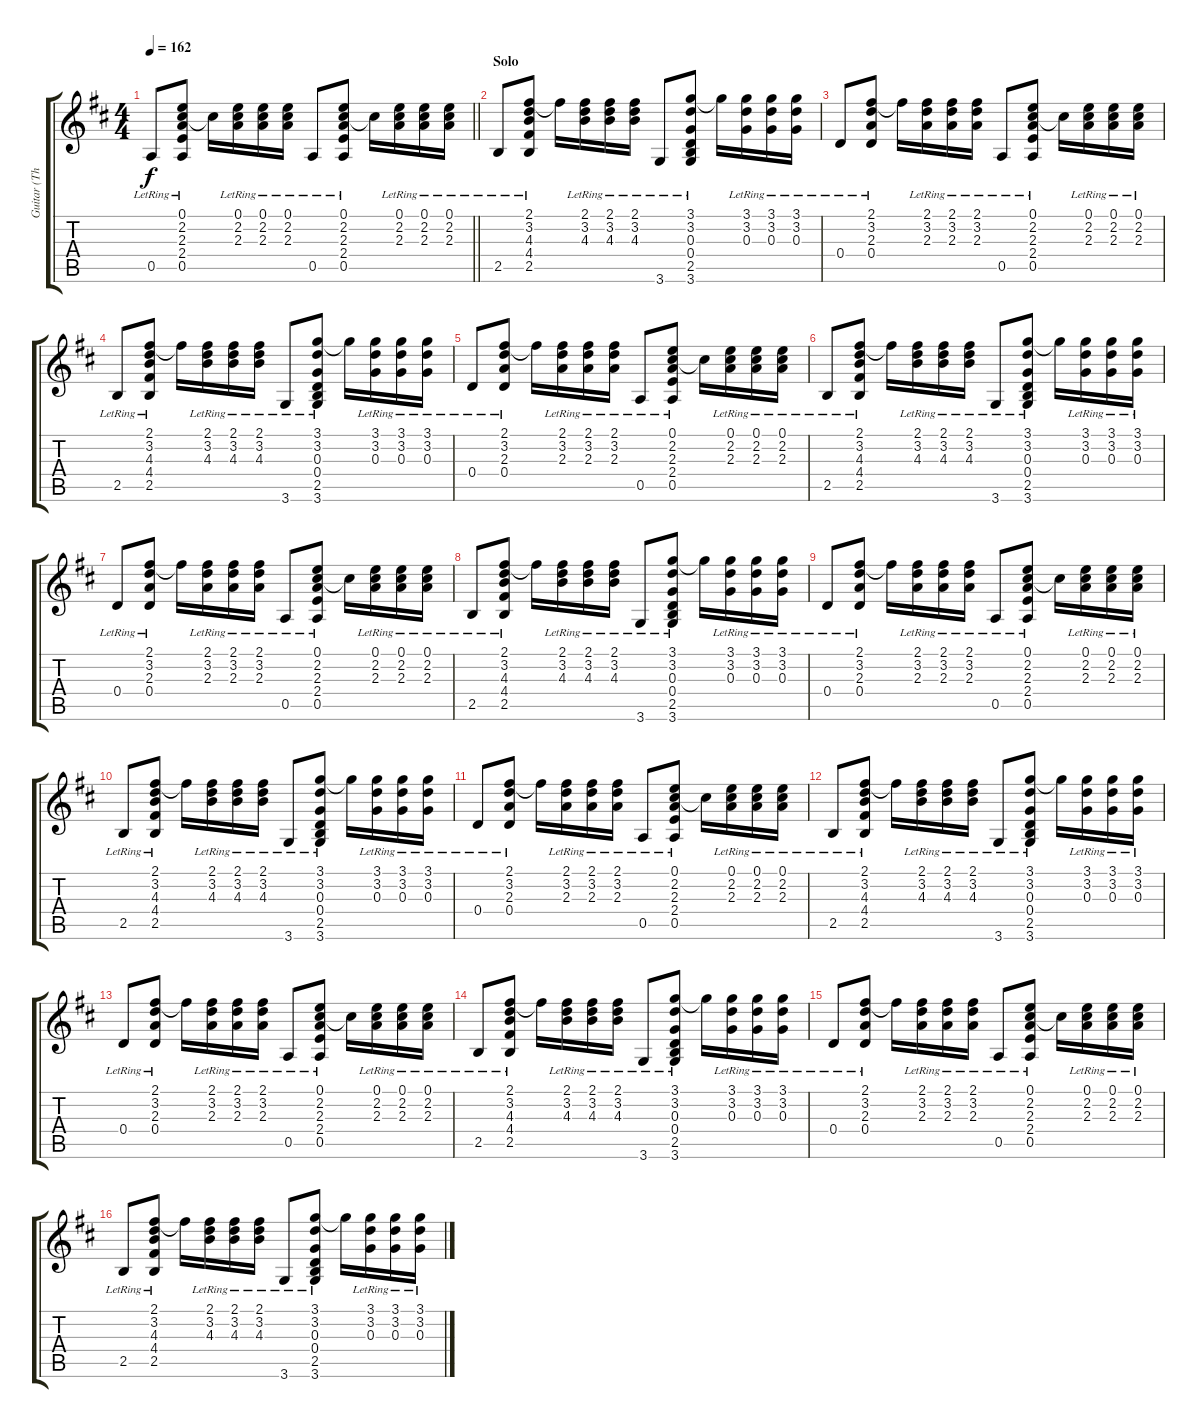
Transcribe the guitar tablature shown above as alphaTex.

\track ("Guitar (Thierry)" "Guitar (Th") {instrument acousticguitarsteel}
\staff {score tabs}
\tuning (E4 B3 G3 D3 A2 E2) {hide}
\ts (4 4)
\tempo 162
\clef g2
\barLineRight lightlight
\ks d
0.5{lr}.8{dy f} (0.1{lr} 2.2{lr} 2.3{lr} 2.4{lr} 0.5{lr}).8 2.2{t}.16 (0.1{lr} 2.2{lr} 2.3{lr}).16 (0.1{lr} 2.2{lr} 2.3{lr}).16 (0.1{lr} 2.2{lr} 2.3{lr}).16 0.5{lr}.8 (0.1{lr} 2.2{lr} 2.3{lr} 2.4{lr} 0.5{lr}).8 2.2{t}.16 (0.1{lr} 2.2{lr} 2.3{lr}).16 (0.1{lr} 2.2{lr} 2.3{lr}).16 (0.1{lr} 2.2{lr} 2.3{lr}).16 |
\section ("" "Solo")
2.5{lr}.8 (2.1{lr} 3.2{lr} 4.3{lr} 4.4{lr} 2.5{lr}).8 2.1{t}.16 (2.1{lr} 3.2{lr} 4.3{lr}).16 (2.1{lr} 3.2{lr} 4.3{lr}).16 (2.1{lr} 3.2{lr} 4.3{lr}).16 3.6{lr}.8 (3.1{lr} 3.2{lr} 0.3{lr} 0.4{lr} 2.5{lr} 3.6{lr}).8 3.1{t}.16 (3.1{lr} 3.2{lr} 0.3{lr}).16 (3.1{lr} 3.2{lr} 0.3{lr}).16 (3.1{lr} 3.2{lr} 0.3{lr}).16 |
0.4{lr}.8 (2.1{lr} 3.2{lr} 2.3{lr} 0.4{lr}).8 2.1{t}.16 (2.1{lr} 3.2{lr} 2.3{lr}).16 (2.1{lr} 3.2{lr} 2.3{lr}).16 (2.1{lr} 3.2{lr} 2.3{lr}).16 0.5{lr}.8 (0.1{lr} 2.2{lr} 2.3{lr} 2.4{lr} 0.5{lr}).8 2.2{t}.16 (0.1{lr} 2.2{lr} 2.3{lr}).16 (0.1{lr} 2.2{lr} 2.3{lr}).16 (0.1{lr} 2.2{lr} 2.3{lr}).16 |
2.5{lr}.8 (2.1{lr} 3.2{lr} 4.3{lr} 4.4{lr} 2.5{lr}).8 2.1{t}.16 (2.1{lr} 3.2{lr} 4.3{lr}).16 (2.1{lr} 3.2{lr} 4.3{lr}).16 (2.1{lr} 3.2{lr} 4.3{lr}).16 3.6{lr}.8 (3.1{lr} 3.2{lr} 0.3{lr} 0.4{lr} 2.5{lr} 3.6{lr}).8 3.1{t}.16 (3.1{lr} 3.2{lr} 0.3{lr}).16 (3.1{lr} 3.2{lr} 0.3{lr}).16 (3.1{lr} 3.2{lr} 0.3{lr}).16 |
0.4{lr}.8 (2.1{lr} 3.2{lr} 2.3{lr} 0.4{lr}).8 2.1{t}.16 (2.1{lr} 3.2{lr} 2.3{lr}).16 (2.1{lr} 3.2{lr} 2.3{lr}).16 (2.1{lr} 3.2{lr} 2.3{lr}).16 0.5{lr}.8 (0.1{lr} 2.2{lr} 2.3{lr} 2.4{lr} 0.5{lr}).8 2.2{t}.16 (0.1{lr} 2.2{lr} 2.3{lr}).16 (0.1{lr} 2.2{lr} 2.3{lr}).16 (0.1{lr} 2.2{lr} 2.3{lr}).16 |
2.5{lr}.8 (2.1{lr} 3.2{lr} 4.3{lr} 4.4{lr} 2.5{lr}).8 2.1{t}.16 (2.1{lr} 3.2{lr} 4.3{lr}).16 (2.1{lr} 3.2{lr} 4.3{lr}).16 (2.1{lr} 3.2{lr} 4.3{lr}).16 3.6{lr}.8 (3.1{lr} 3.2{lr} 0.3{lr} 0.4{lr} 2.5{lr} 3.6{lr}).8 3.1{t}.16 (3.1{lr} 3.2{lr} 0.3{lr}).16 (3.1{lr} 3.2{lr} 0.3{lr}).16 (3.1{lr} 3.2{lr} 0.3{lr}).16 |
0.4{lr}.8 (2.1{lr} 3.2{lr} 2.3{lr} 0.4{lr}).8 2.1{t}.16 (2.1{lr} 3.2{lr} 2.3{lr}).16 (2.1{lr} 3.2{lr} 2.3{lr}).16 (2.1{lr} 3.2{lr} 2.3{lr}).16 0.5{lr}.8 (0.1{lr} 2.2{lr} 2.3{lr} 2.4{lr} 0.5{lr}).8 2.2{t}.16 (0.1{lr} 2.2{lr} 2.3{lr}).16 (0.1{lr} 2.2{lr} 2.3{lr}).16 (0.1{lr} 2.2{lr} 2.3{lr}).16 |
2.5{lr}.8 (2.1{lr} 3.2{lr} 4.3{lr} 4.4{lr} 2.5{lr}).8 2.1{t}.16 (2.1{lr} 3.2{lr} 4.3{lr}).16 (2.1{lr} 3.2{lr} 4.3{lr}).16 (2.1{lr} 3.2{lr} 4.3{lr}).16 3.6{lr}.8 (3.1{lr} 3.2{lr} 0.3{lr} 0.4{lr} 2.5{lr} 3.6{lr}).8 3.1{t}.16 (3.1{lr} 3.2{lr} 0.3{lr}).16 (3.1{lr} 3.2{lr} 0.3{lr}).16 (3.1{lr} 3.2{lr} 0.3{lr}).16 |
0.4{lr}.8 (2.1{lr} 3.2{lr} 2.3{lr} 0.4{lr}).8 2.1{t}.16 (2.1{lr} 3.2{lr} 2.3{lr}).16 (2.1{lr} 3.2{lr} 2.3{lr}).16 (2.1{lr} 3.2{lr} 2.3{lr}).16 0.5{lr}.8 (0.1{lr} 2.2{lr} 2.3{lr} 2.4{lr} 0.5{lr}).8 2.2{t}.16 (0.1{lr} 2.2{lr} 2.3{lr}).16 (0.1{lr} 2.2{lr} 2.3{lr}).16 (0.1{lr} 2.2{lr} 2.3{lr}).16 |
2.5{lr}.8 (2.1{lr} 3.2{lr} 4.3{lr} 4.4{lr} 2.5{lr}).8 2.1{t}.16 (2.1{lr} 3.2{lr} 4.3{lr}).16 (2.1{lr} 3.2{lr} 4.3{lr}).16 (2.1{lr} 3.2{lr} 4.3{lr}).16 3.6{lr}.8 (3.1{lr} 3.2{lr} 0.3{lr} 0.4{lr} 2.5{lr} 3.6{lr}).8 3.1{t}.16 (3.1{lr} 3.2{lr} 0.3{lr}).16 (3.1{lr} 3.2{lr} 0.3{lr}).16 (3.1{lr} 3.2{lr} 0.3{lr}).16 |
0.4{lr}.8 (2.1{lr} 3.2{lr} 2.3{lr} 0.4{lr}).8 2.1{t}.16 (2.1{lr} 3.2{lr} 2.3{lr}).16 (2.1{lr} 3.2{lr} 2.3{lr}).16 (2.1{lr} 3.2{lr} 2.3{lr}).16 0.5{lr}.8 (0.1{lr} 2.2{lr} 2.3{lr} 2.4{lr} 0.5{lr}).8 2.2{t}.16 (0.1{lr} 2.2{lr} 2.3{lr}).16 (0.1{lr} 2.2{lr} 2.3{lr}).16 (0.1{lr} 2.2{lr} 2.3{lr}).16 |
2.5{lr}.8 (2.1{lr} 3.2{lr} 4.3{lr} 4.4{lr} 2.5{lr}).8 2.1{t}.16 (2.1{lr} 3.2{lr} 4.3{lr}).16 (2.1{lr} 3.2{lr} 4.3{lr}).16 (2.1{lr} 3.2{lr} 4.3{lr}).16 3.6{lr}.8 (3.1{lr} 3.2{lr} 0.3{lr} 0.4{lr} 2.5{lr} 3.6{lr}).8 3.1{t}.16 (3.1{lr} 3.2{lr} 0.3{lr}).16 (3.1{lr} 3.2{lr} 0.3{lr}).16 (3.1{lr} 3.2{lr} 0.3{lr}).16 |
0.4{lr}.8 (2.1{lr} 3.2{lr} 2.3{lr} 0.4{lr}).8 2.1{t}.16 (2.1{lr} 3.2{lr} 2.3{lr}).16 (2.1{lr} 3.2{lr} 2.3{lr}).16 (2.1{lr} 3.2{lr} 2.3{lr}).16 0.5{lr}.8 (0.1{lr} 2.2{lr} 2.3{lr} 2.4{lr} 0.5{lr}).8 2.2{t}.16 (0.1{lr} 2.2{lr} 2.3{lr}).16 (0.1{lr} 2.2{lr} 2.3{lr}).16 (0.1{lr} 2.2{lr} 2.3{lr}).16 |
2.5{lr}.8 (2.1{lr} 3.2{lr} 4.3{lr} 4.4{lr} 2.5{lr}).8 2.1{t}.16 (2.1{lr} 3.2{lr} 4.3{lr}).16 (2.1{lr} 3.2{lr} 4.3{lr}).16 (2.1{lr} 3.2{lr} 4.3{lr}).16 3.6{lr}.8 (3.1{lr} 3.2{lr} 0.3{lr} 0.4{lr} 2.5{lr} 3.6{lr}).8 3.1{t}.16 (3.1{lr} 3.2{lr} 0.3{lr}).16 (3.1{lr} 3.2{lr} 0.3{lr}).16 (3.1{lr} 3.2{lr} 0.3{lr}).16 |
0.4{lr}.8 (2.1{lr} 3.2{lr} 2.3{lr} 0.4{lr}).8 2.1{t}.16 (2.1{lr} 3.2{lr} 2.3{lr}).16 (2.1{lr} 3.2{lr} 2.3{lr}).16 (2.1{lr} 3.2{lr} 2.3{lr}).16 0.5{lr}.8 (0.1{lr} 2.2{lr} 2.3{lr} 2.4{lr} 0.5{lr}).8 2.2{t}.16 (0.1{lr} 2.2{lr} 2.3{lr}).16 (0.1{lr} 2.2{lr} 2.3{lr}).16 (0.1{lr} 2.2{lr} 2.3{lr}).16 |
2.5{lr}.8 (2.1{lr} 3.2{lr} 4.3{lr} 4.4{lr} 2.5{lr}).8 2.1{t}.16 (2.1{lr} 3.2{lr} 4.3{lr}).16 (2.1{lr} 3.2{lr} 4.3{lr}).16 (2.1{lr} 3.2{lr} 4.3{lr}).16 3.6{lr}.8 (3.1{lr} 3.2{lr} 0.3{lr} 0.4{lr} 2.5{lr} 3.6{lr}).8 3.1{t}.16 (3.1{lr} 3.2{lr} 0.3{lr}).16 (3.1{lr} 3.2{lr} 0.3{lr}).16 (3.1{lr} 3.2{lr} 0.3{lr}).16
